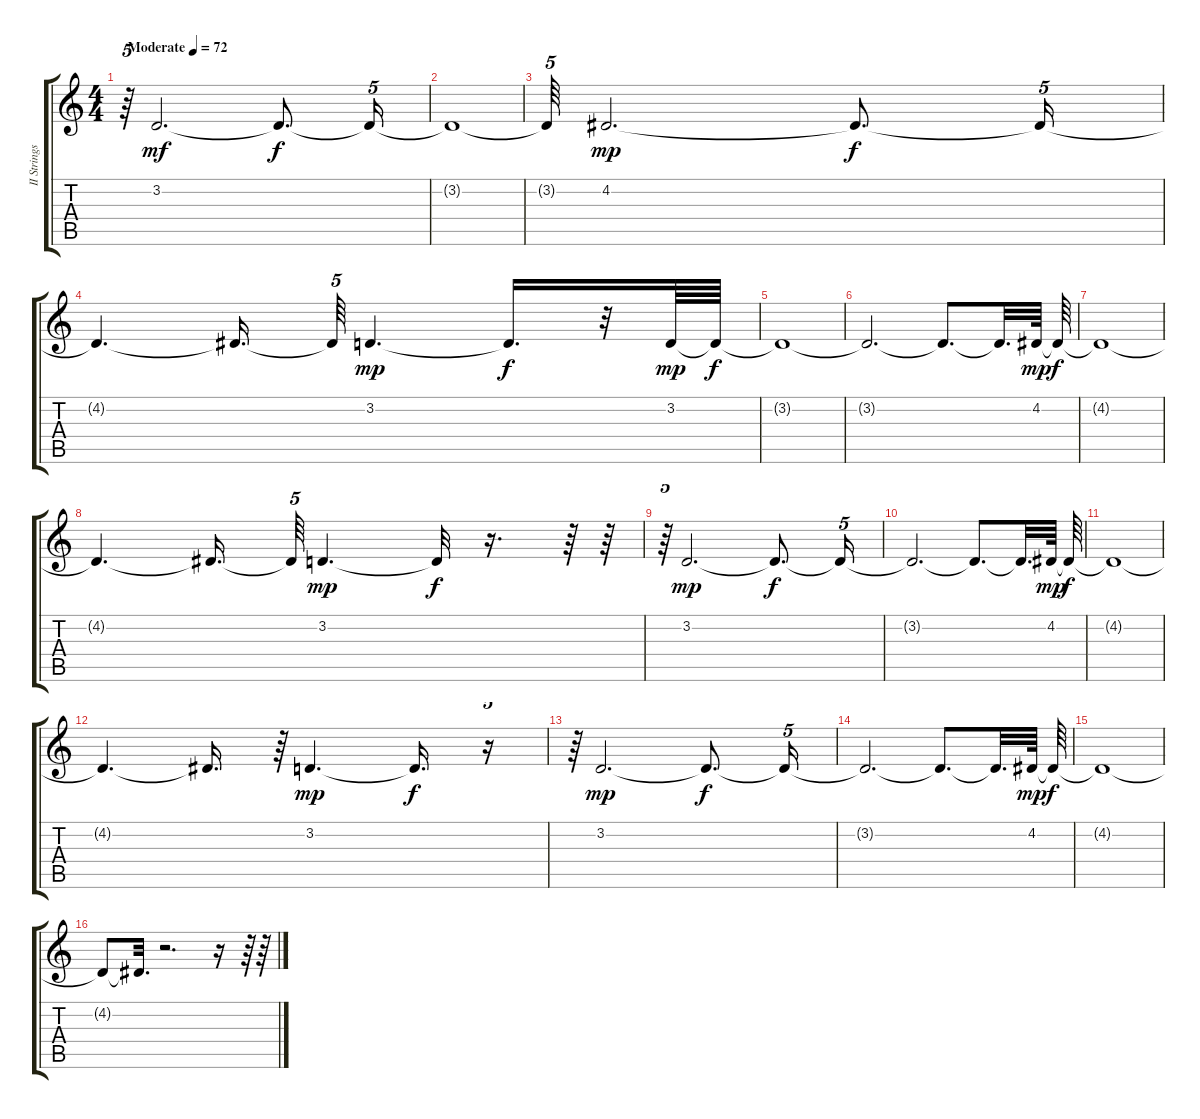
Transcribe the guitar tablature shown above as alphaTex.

\track ("II Strings" "II Strings") {instrument stringensemble2}
\staff {score tabs}
\tuning (E4 B3 G3 D3 A2 E2) {hide}
\ts (4 4)
\tempo (72 "Moderate")
\clef g2
\ks c
r.64{tu (5 4) dy mf instrument stringensemble2} 3.2.2{d} 3.2{t}.8{d dy f} 3.2{t}.16{tu (5 4)} |
3.2{t}.1 |
3.2{t}.64{tu (5 4)} 4.2.2{d dy mp} 4.2{t}.8{d dy f} 4.2{t}.16{tu (5 4)} |
4.2{t}.4{d} 4.2{t}.16{d} 4.2{t}.64{tu (5 4)} 3.2.4{d dy mp} 3.2{t}.16{d dy f} r.32 3.2.64{dy mp} 3.2{t}.64{dy f} |
3.2{t}.1 |
3.2{t}.2{d} 3.2{t}.8{d} 3.2{t}.32{d} 4.2.64{dy mp} 4.2{t}.64{dy f} |
4.2{t}.1 |
4.2{t}.4{d} 4.2{t}.16{d} 4.2{t}.64{tu (5 4)} 3.2.4{d dy mp} 3.2{t}.32{dy f} r.16{d} r.64 r.64 |
r.64{tu (5 4)} 3.2.2{d dy mp} 3.2{t}.8{d dy f} 3.2{t}.16{tu (5 4)} |
3.2{t}.2{d} 3.2{t}.8{d} 3.2{t}.32{d} 4.2.64{dy mp} 4.2{t}.64{dy f} |
4.2{t}.1 |
4.2{t}.4{d} 4.2{t}.16{d} r.64{tu (5 4)} 3.2.4{d dy mp} 3.2{t}.16{d dy f} r.16{tu (5 4)} |
r.64{tu (5 4)} 3.2.2{d dy mp} 3.2{t}.8{d dy f} 3.2{t}.16{tu (5 4)} |
3.2{t}.2{d} 3.2{t}.8{d} 3.2{t}.32{d} 4.2.64{dy mp} 4.2{t}.64{dy f} |
4.2{t}.1 |
4.2{t}.8 4.2{t}.32{d} r.2{d} r.16 r.64 r.64
